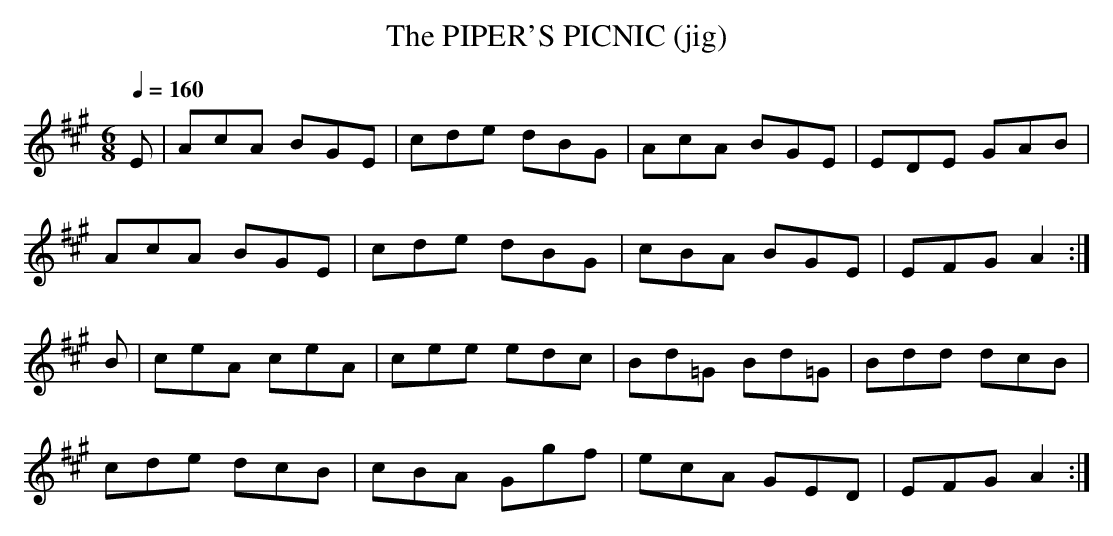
X:1
T:PIPER'S PICNIC (jig), The
Q:1/4=160
M:6/8
L:1/8
K:A
E|AcA BGE|cde dBG|AcA BGE|EDE GAB|
AcA BGE|cde dBG|cBA BGE|EFG A2 :|
B|ceA ceA|cee edc|Bd=G Bd=G|Bdd dcB|
cde dcB|cBA Ggf|ecA GED|EFG A2 :|
